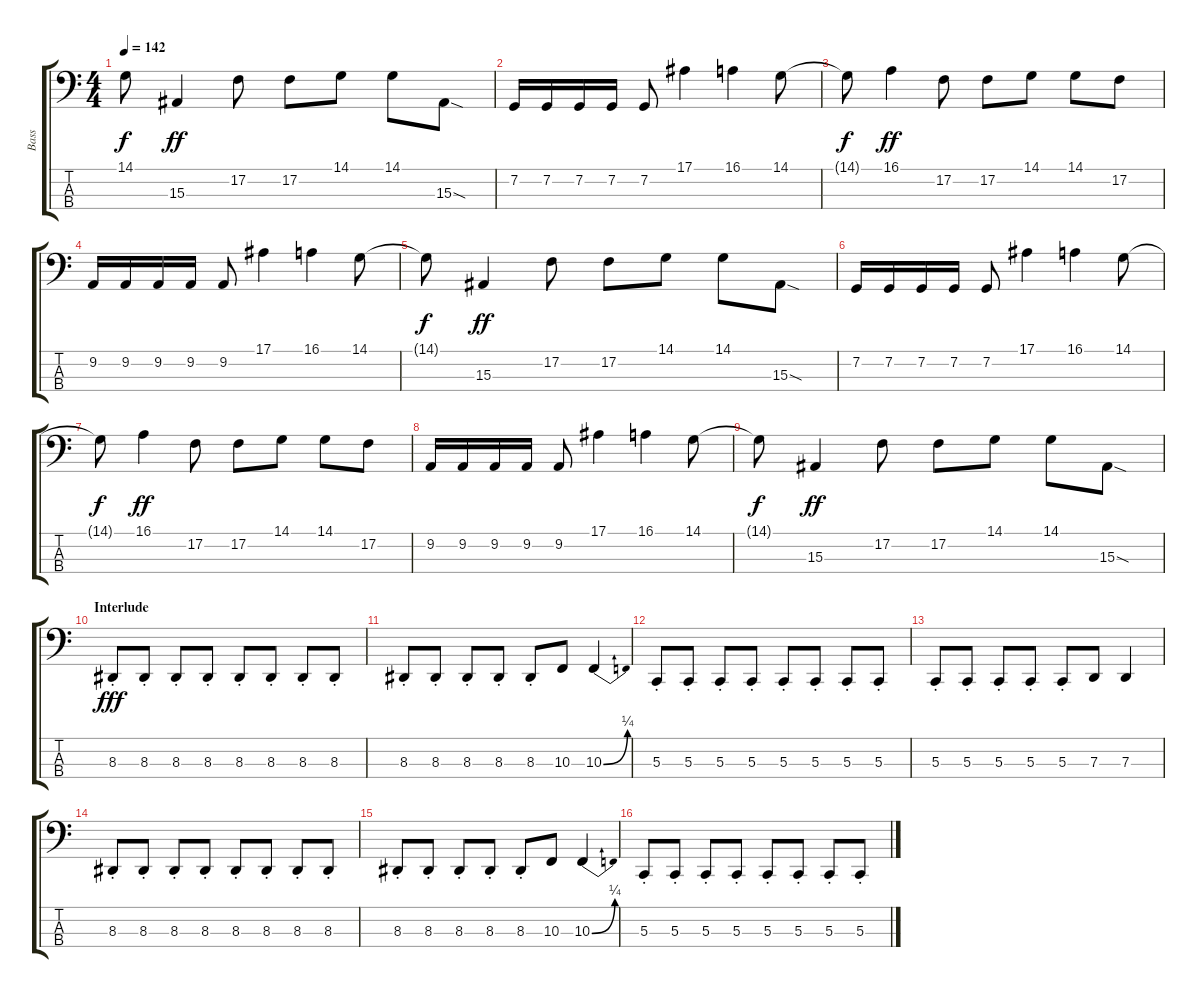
\track ("Bass" "Bass") {instrument electricbasspick}
\staff {score tabs}
\tuning (F1 C1 G0 D0) {hide}
\ts (4 4)
\tempo 142
\clef f4
\ks c
14.1{t}.8{dy f} 15.3.4{dy ff} 17.2.8 17.2.8 14.1.8 14.1.8 15.3{sod}.8 |
7.2.16 7.2.16 7.2.16 7.2.16 7.2.8 17.1.4 16.1.4 14.1.8 |
14.1{t}.8{dy f} 16.1.4{dy ff} 17.2.8 17.2.8 14.1.8 14.1.8 17.2.8 |
9.2.16 9.2.16 9.2.16 9.2.16 9.2.8 17.1.4 16.1.4 14.1.8 |
14.1{t}.8{dy f} 15.3.4{dy ff} 17.2.8 17.2.8 14.1.8 14.1.8 15.3{sod}.8 |
7.2.16 7.2.16 7.2.16 7.2.16 7.2.8 17.1.4 16.1.4 14.1.8 |
14.1{t}.8{dy f} 16.1.4{dy ff} 17.2.8 17.2.8 14.1.8 14.1.8 17.2.8 |
9.2.16 9.2.16 9.2.16 9.2.16 9.2.8 17.1.4 16.1.4 14.1.8 |
14.1{t}.8{dy f} 15.3.4{dy ff} 17.2.8 17.2.8 14.1.8 14.1.8 15.3{sod}.8 |
\section ("" "Interlude")
8.3{st}.8{dy fff} 8.3{st}.8 8.3{st}.8 8.3{st}.8 8.3{st}.8 8.3{st}.8 8.3{st}.8 8.3{st}.8 |
8.3{st}.8 8.3{st}.8 8.3{st}.8 8.3{st}.8 8.3{st}.8 10.3.8 10.3{be (bend 0 0 60 1)}.4 |
5.3{st}.8 5.3{st}.8 5.3{st}.8 5.3{st}.8 5.3{st}.8 5.3{st}.8 5.3{st}.8 5.3{st}.8 |
5.3{st}.8 5.3{st}.8 5.3{st}.8 5.3{st}.8 5.3{st}.8 7.3.8 7.3.4 |
8.3{st}.8 8.3{st}.8 8.3{st}.8 8.3{st}.8 8.3{st}.8 8.3{st}.8 8.3{st}.8 8.3{st}.8 |
8.3{st}.8 8.3{st}.8 8.3{st}.8 8.3{st}.8 8.3{st}.8 10.3.8 10.3{be (bend 0 0 60 1)}.4 |
5.3{st}.8 5.3{st}.8 5.3{st}.8 5.3{st}.8 5.3{st}.8 5.3{st}.8 5.3{st}.8 5.3{st}.8
